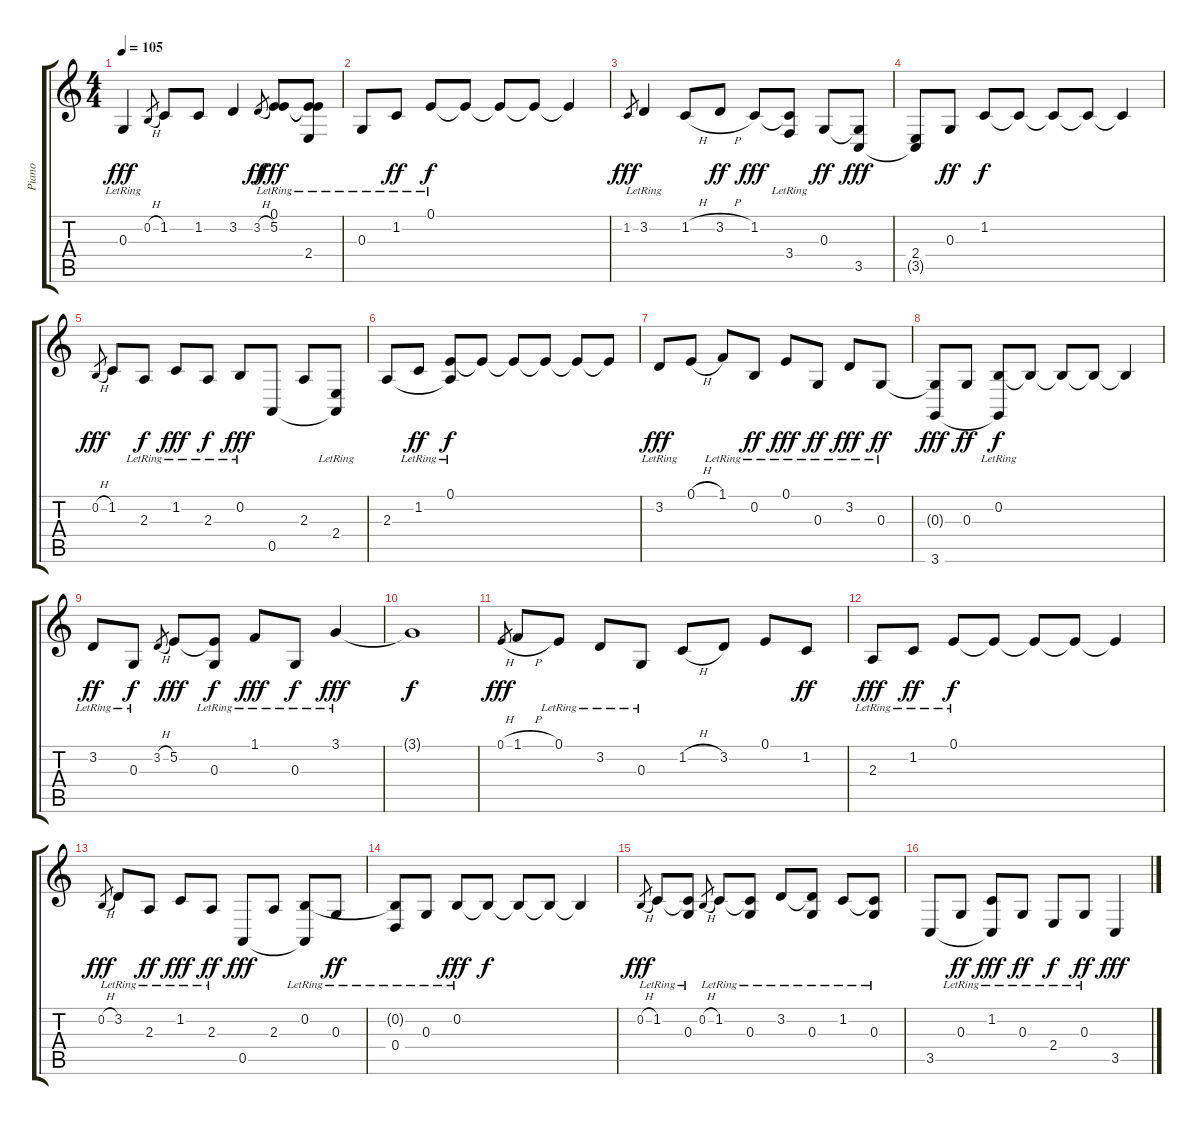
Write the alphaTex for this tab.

\track ("Piano" "Piano") {instrument acousticgrandpiano}
\staff {score tabs}
\tuning (E4 B3 G3 D3 A2 E2) {hide}
\ts (4 4)
\tempo 105
\clef g2
\ks c
0.3{lr}.4{dy fff instrument acousticgrandpiano} 0.2{h}.8{gr} 1.2.8 1.2.8 3.2.4 3.2{h}.8{gr dy ff} (0.1{lr} 5.2).8{dy fff} (0.1{t} 5.2{t} 2.4{lr}).8 |
0.3{lr}.8 1.2{lr}.8{dy ff} 0.1{lr}.8{dy f} 0.1{t}.8 0.1{t}.8 0.1{t}.8 0.1{t}.4 |
1.2.8{gr dy fff} 3.2{lr}.4 1.2{h}.8 3.2{h}.8{dy ff} 1.2.8{dy fff} (1.2{t} 3.4{lr}).8 0.3.8{dy ff} (0.3{t} 3.5).8{dy fff} |
(2.4 3.5{t}).8 0.3.8{dy ff} 1.2.8{dy f} 1.2{t}.8 1.2{t}.8 1.2{t}.8 1.2{t}.4 |
0.2{h}.8{gr dy fff} 1.2.8 2.3{lr}.8{dy f} 1.2{lr}.8{dy fff} 2.3{lr}.8{dy f} 0.2{lr}.8{dy fff} 0.5.8 2.3.8 (2.4{lr} 0.5{t}).8 |
2.3.8 1.2{lr}.8{dy ff} (0.1{lr} 2.3{t}).8{dy f} 0.1{t}.8 0.1{t}.8 0.1{t}.8 0.1{t}.8 0.1{t}.8 |
3.2{lr}.8{dy fff} 0.1{h}.8 1.1{lr}.8 0.2{lr}.8{dy ff} 0.1{lr}.8{dy fff} 0.3{lr}.8{dy ff} 3.2{lr}.8{dy fff} 0.3{lr}.8{dy ff} |
(0.3{t} 3.6).8{dy fff} 0.3.8{dy ff} (0.2{lr} 3.6{t}).8{dy f} 0.2{t}.8 0.2{t}.8 0.2{t}.8 0.2{t}.4 |
3.2{lr}.8{dy ff} 0.3{lr}.8{dy f} 3.2{h}.8{gr} 5.2.8{dy fff} (5.2{t} 0.3{lr}).8{dy f} 1.1{lr}.8{dy fff} 0.3{lr}.8{dy f} 3.1{lr}.4{dy fff} |
3.1{t}.1{dy f} |
0.1{h}.8{gr dy fff} 1.1{h}.8 0.1{lr}.8 3.2{lr}.8 0.3{lr}.8 1.2{h}.8 3.2.8 0.1.8 1.2.8{dy ff} |
2.3{lr}.8{dy fff} 1.2{lr}.8{dy ff} 0.1{lr}.8{dy f} 0.1{t}.8 0.1{t}.8 0.1{t}.8 0.1{t}.4 |
0.2{h}.8{gr dy fff} 3.2{lr}.8 2.3{lr}.8{dy ff} 1.2{lr}.8{dy fff} 2.3{lr}.8{dy ff} 0.5.8{dy fff} 2.3.8 (0.2{lr} 0.5{t}).8 0.3{lr}.8{dy ff} |
(0.2{t} 0.4{lr}).8 0.3{lr}.8 0.2{lr}.8{dy fff} 0.2{t}.8{dy f} 0.2{t}.8 0.2{t}.8 0.2{t}.4 |
0.2{h}.8{gr dy fff} 1.2{lr}.8 (1.2{t} 0.3{lr}).8 0.2{h}.8{gr} 1.2{lr}.8 (1.2{t} 0.3{lr}).8 3.2{lr}.8 (3.2{t} 0.3{lr}).8 1.2{lr}.8 (1.2{t} 0.3{lr}).8 |
3.5.8 0.3{lr}.8{dy ff} (1.2{lr} 3.5{t}).8{dy fff} 0.3{lr}.8{dy ff} 2.4{lr}.8{dy f} 0.3{lr}.8{dy ff} 3.5.4{dy fff}
